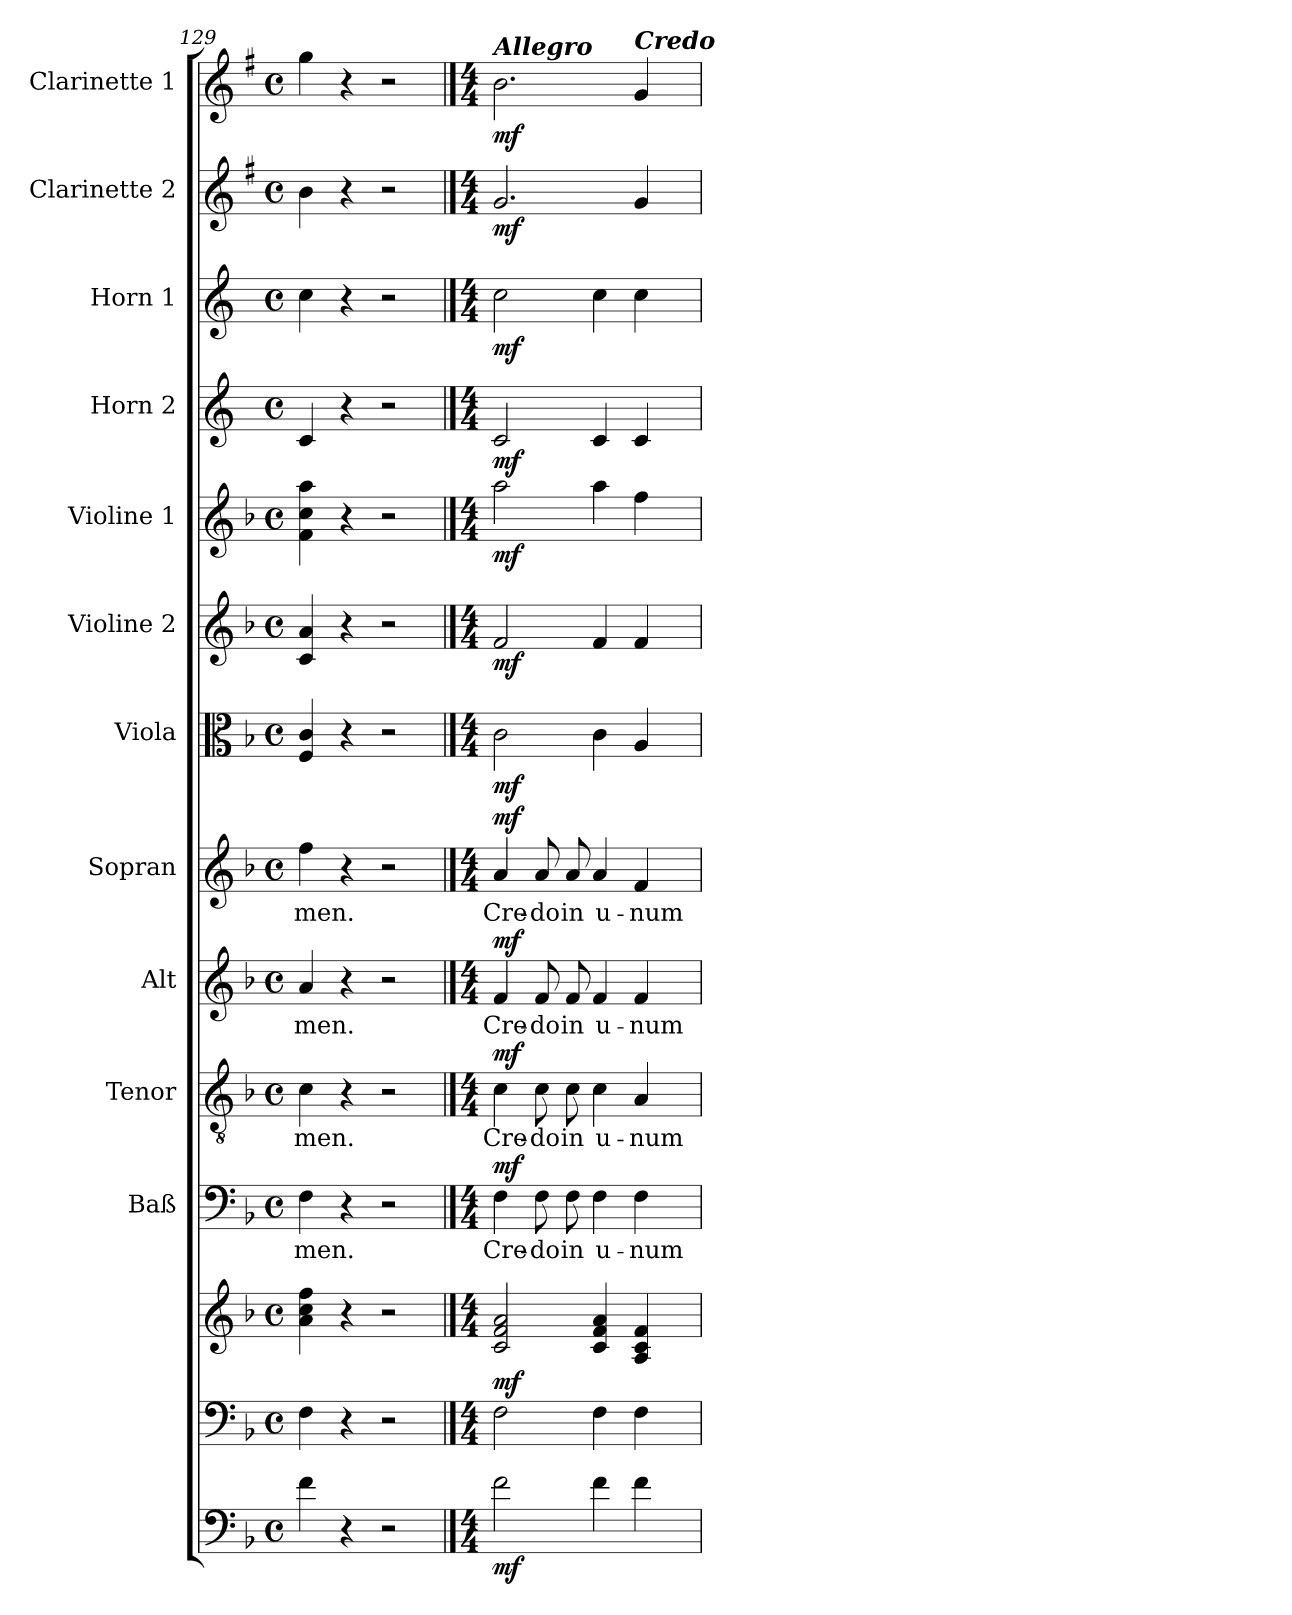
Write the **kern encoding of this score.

**kern	**dynam	**kern	**kern	**dynam	**kern	**text	**dynam	**kern	**text	**dynam	**kern	**text	**dynam	**kern	**text	**dynam	**kern	**dynam	**kern	**dynam	**kern	**dynam	**kern	**dynam	**kern	**dynam	**kern	**dynam	**kern	**dynam
*part13	*part13	*part12	*part12	*part12	*part11	*part11	*part11	*part10	*part10	*part10	*part9	*part9	*part9	*part8	*part8	*part8	*part7	*part7	*part6	*part6	*part5	*part5	*part4	*part4	*part3	*part3	*part2	*part2	*part1	*part1
*staff14	*staff14	*staff13	*staff12	*staff12/13	*staff11	*staff11	*staff11	*staff10	*staff10	*staff10	*staff9	*staff9	*staff9	*staff8	*staff8	*staff8	*staff7	*staff7	*staff6	*staff6	*staff5	*staff5	*staff4	*staff4	*staff3	*staff3	*staff2	*staff2	*staff1	*staff1
*	*	*	*	*	*I"Baß	*	*	*I"Tenor	*	*	*I"Alt	*	*	*I"Sopran	*	*	*I"Viola	*	*I"Violine 2	*	*I"Violine 1	*	*I"Horn 2	*	*I"Horn 1	*	*I"Clarinette 2	*	*I"Clarinette 1	*
*	*	*	*	*	*I'Baß	*	*	*I'Ten	*	*	*I'Alt	*	*	*I'Sop	*	*	*I'Vla.	*	*I'Vln. 2	*	*I'Vln. 1	*	*I'Hrn. 2	*	*I'Hrn. 1	*	*	*	*	*
*clefF4	*	*clefF4	*clefG2	*	*clefF4	*	*	*clefGv2	*	*	*clefG2	*	*	*clefG2	*	*	*clefC3	*	*clefG2	*	*clefG2	*	*clefG2	*	*clefG2	*	*clefG2	*	*clefG2	*
*ITrd7c12	*	*	*	*	*	*	*	*	*	*	*	*	*	*	*	*	*	*	*	*	*	*	*ITrd4c7	*	*ITrd4c7	*	*ITrd1c2	*	*ITrd1c2	*
*k[b-]	*	*k[b-]	*k[b-]	*	*k[b-]	*	*	*k[b-]	*	*	*k[b-]	*	*	*k[b-]	*	*	*k[b-]	*	*k[b-]	*	*k[b-]	*	*k[b-]	*	*k[b-]	*	*k[b-]	*	*k[b-]	*
*F:	*	*F:	*F:	*	*F:	*	*	*F:	*	*	*F:	*	*	*F:	*	*	*F:	*	*F:	*	*F:	*	*F:	*	*F:	*	*F:	*	*F:	*
*M4/4	*	*M4/4	*M4/4	*	*M4/4	*	*	*M4/4	*	*	*M4/4	*	*	*M4/4	*	*	*M4/4	*	*M4/4	*	*M4/4	*	*M4/4	*	*M4/4	*	*M4/4	*	*M4/4	*
*met(c)	*	*met(c)	*met(c)	*	*met(c)	*	*	*met(c)	*	*	*met(c)	*	*	*met(c)	*	*	*met(c)	*	*met(c)	*	*met(c)	*	*met(c)	*	*met(c)	*	*met(c)	*	*met(c)	*
=129	=129	=129	=129	=129	=129	=129	=129	=129	=129	=129	=129	=129	=129	=129	=129	=129	=129	=129	=129	=129	=129	=129	=129	=129	=129	=129	=129	=129	=129	=129
!	!	!	!	!	!	!LO:LY:b	!	!	!LO:LY:b	!	!	!LO:LY:b	!	!	!LO:LY:b	!	!	!	!	!	!	!	!	!	!	!	!	!	!	!
4F\	.	4F\	4a\ 4cc\ 4ff\	.	4F\	-men.	.	4c\	-men.	.	4a/	-men.	.	4ff\	-men.	.	4F/ 4c/	.	4c/ 4a/	.	4f\ 4cc\ 4aa\	.	4F/	.	4f\	.	4a\	.	4ff\	.
4r	.	4r	4r	.	4r	.	.	4r	.	.	4r	.	.	4r	.	.	4r	.	4r	.	4r	.	4r	.	4r	.	4r	.	4r	.
2r	.	2r	2r	.	2r	.	.	2r	.	.	2r	.	.	2r	.	.	2r	.	2r	.	2r	.	2r	.	2r	.	2r	.	2r	.
!!LO:PB:g=z
==130	==130	==130	==130	==130	==130	==130	==130	==130	==130	==130	==130	==130	==130	==130	==130	==130	==130	==130	==130	==130	==130	==130	==130	==130	==130	==130	==130	==130	==130	==130
*M4/4	*	*M4/4	*M4/4	*	*M4/4	*	*	*M4/4	*	*	*M4/4	*	*	*M4/4	*	*	*M4/4	*	*M4/4	*	*M4/4	*	*M4/4	*	*M4/4	*	*M4/4	*	*M4/4	*
!	!	!	!	!	!	!	!	!	!	!	!	!	!	!	!	!	!	!	!	!	!	!	!	!	!	!	!	!	!LO:TX:a:Bi:t=Allegro	!
!	!LO:DY:b	!	!	!LO:DY:a=2	!	!LO:LY:b	!LO:DY:a	!	!LO:LY:b	!LO:DY:a	!	!LO:LY:b	!LO:DY:a	!	!LO:LY:b	!LO:DY:a	!	!LO:DY:b	!	!LO:DY:b	!	!LO:DY:b	!	!LO:DY:b	!	!LO:DY:b	!	!LO:DY:b	!	!LO:DY:b
2F\	mf	2F\	2c/ 2f/ 2a/	mf	4F\	Cre-	mf	4c\	Cre-	mf	4f/	Cre-	mf	4a/	Cre-	mf	2c\	mf	2f/	mf	2aa\	mf	2F/	mf	2f\	mf	2.f/	mf	2.a\	mf
!	!	!	!	!	!	!LO:LY:b	!	!	!LO:LY:b	!	!	!LO:LY:b	!	!	!LO:LY:b	!	!	!	!	!	!	!	!	!	!	!	!	!	!	!
.	.	.	.	.	8F\	-do	.	8c\	-do	.	8f/	-do	.	8a/	-do	.	.	.	.	.	.	.	.	.	.	.	.	.	.	.
!	!	!	!	!	!	!LO:LY:b	!	!	!LO:LY:b	!	!	!LO:LY:b	!	!	!LO:LY:b	!	!	!	!	!	!	!	!	!	!	!	!	!	!	!
.	.	.	.	.	8F\	in	.	8c\	in	.	8f/	in	.	8a/	in	.	.	.	.	.	.	.	.	.	.	.	.	.	.	.
!	!	!	!	!	!	!LO:LY:b	!	!	!LO:LY:b	!	!	!LO:LY:b	!	!	!LO:LY:b	!	!	!	!	!	!	!	!	!	!	!	!	!	!	!
4F\	.	4F\	4c/ 4f/ 4a/	.	4F\	u-	.	4c\	u-	.	4f/	u-	.	4a/	u-	.	4c\	.	4f/	.	4aa\	.	4F/	.	4f\	.	.	.	.	.
!	!	!	!	!	!	!	!	!	!	!	!	!	!	!	!	!	!	!	!	!	!	!	!	!	!	!	!	!	!LO:TX:a:Bi:t=Credo	!
!	!	!	!	!	!	!LO:LY:b	!	!	!LO:LY:b	!	!	!LO:LY:b	!	!	!LO:LY:b	!	!	!	!	!	!	!	!	!	!	!	!	!	!	!
4F\	.	4F\	4A/ 4c/ 4f/	.	4F\	-num	.	4A/	-num	.	4f/	-num	.	4f/	-num	.	4A/	.	4f/	.	4ff\	.	4F/	.	4f\	.	4f/	.	4f/	.
=	=	=	=	=	=	=	=	=	=	=	=	=	=	=	=	=	=	=	=	=	=	=	=	=	=	=	=	=	=	=
*-	*-	*-	*-	*-	*-	*-	*-	*-	*-	*-	*-	*-	*-	*-	*-	*-	*-	*-	*-	*-	*-	*-	*-	*-	*-	*-	*-	*-	*-	*-
